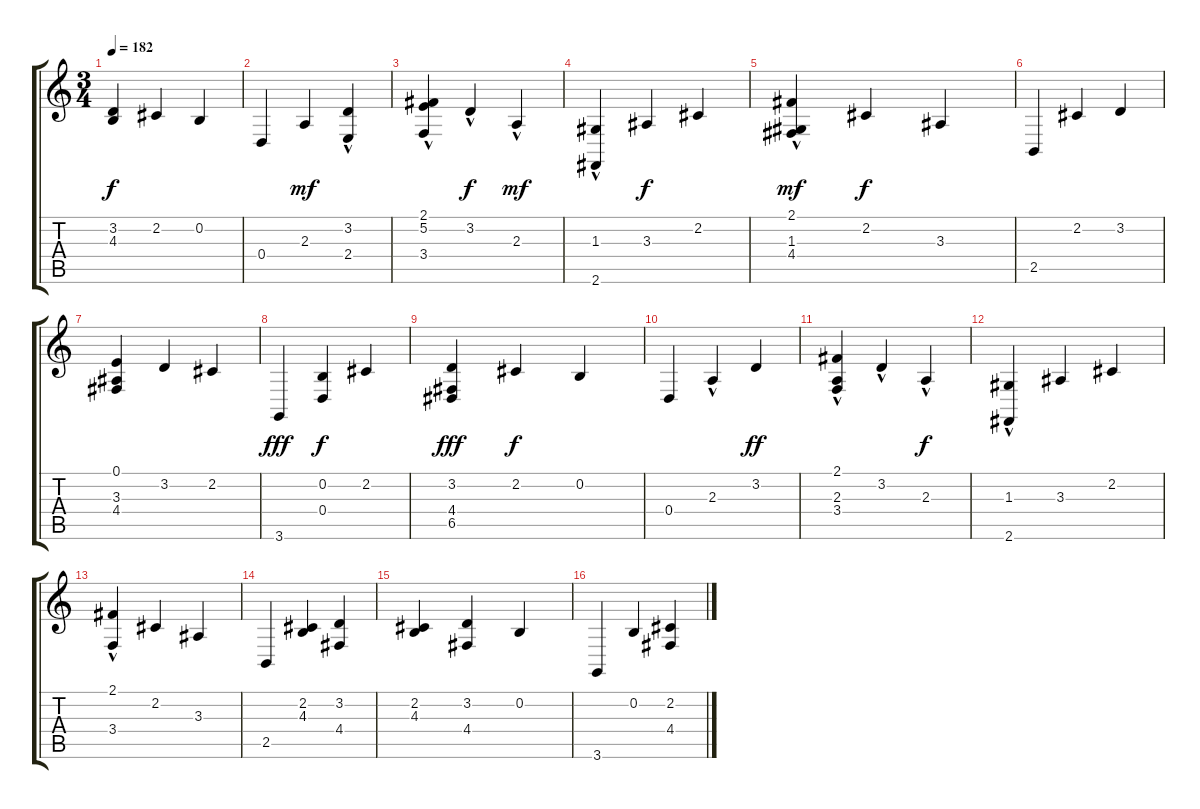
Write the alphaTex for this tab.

\track "" {instrument acousticgrandpiano}
\staff {score tabs}
\tuning (E4 B3 G3 D3 A2 E2) {hide}
\ts (3 4)
\tempo 182
\clef g2
\ks c
(3.2 4.3).4{dy f} 2.2.4 0.2.4 |
0.4.4 2.3.4{dy mf} (3.2{hac} 2.4).4 |
(2.1{hac} 5.2{hac} 3.4{hac}).4 3.2{hac}.4{dy f} 2.3{hac}.4{dy mf} |
(1.3{hac} 2.6).4 3.3.4{dy f} 2.2.4 |
(2.1 1.3 4.4{hac}).4{dy mf} 2.2.4{dy f} 3.3.4 |
2.5.4 2.2.4 3.2.4 |
(0.1 3.3 4.4).4{volume 10} 3.2.4 2.2.4 |
3.6.4{dy fff} (0.2 0.4).4{dy f} 2.2.4 |
(3.2 4.4 6.5).4{dy fff volume 10} 2.2.4{dy f volume 10} 0.2.4 |
0.4.4 2.3{hac}.4 3.2.4{dy ff volume 10} |
(2.1{hac} 2.3 3.4).4 3.2{hac}.4{volume 11} 2.3{hac}.4{dy f volume 11} |
(1.3{hac} 2.6).4{volume 11} 3.3.4{volume 12} 2.2.4{volume 12} |
(2.1 3.4{hac}).4{volume 12} 2.2.4{volume 12} 3.3.4{volume 13} |
2.5.4 (2.2 4.3).4{volume 13} (3.2 4.4).4{volume 13} |
(2.2 4.3).4{volume 13} (3.2 4.4).4{volume 14} 0.2.4{volume 14} |
3.6.4{volume 14} 0.2.4 (2.2 4.4).4
